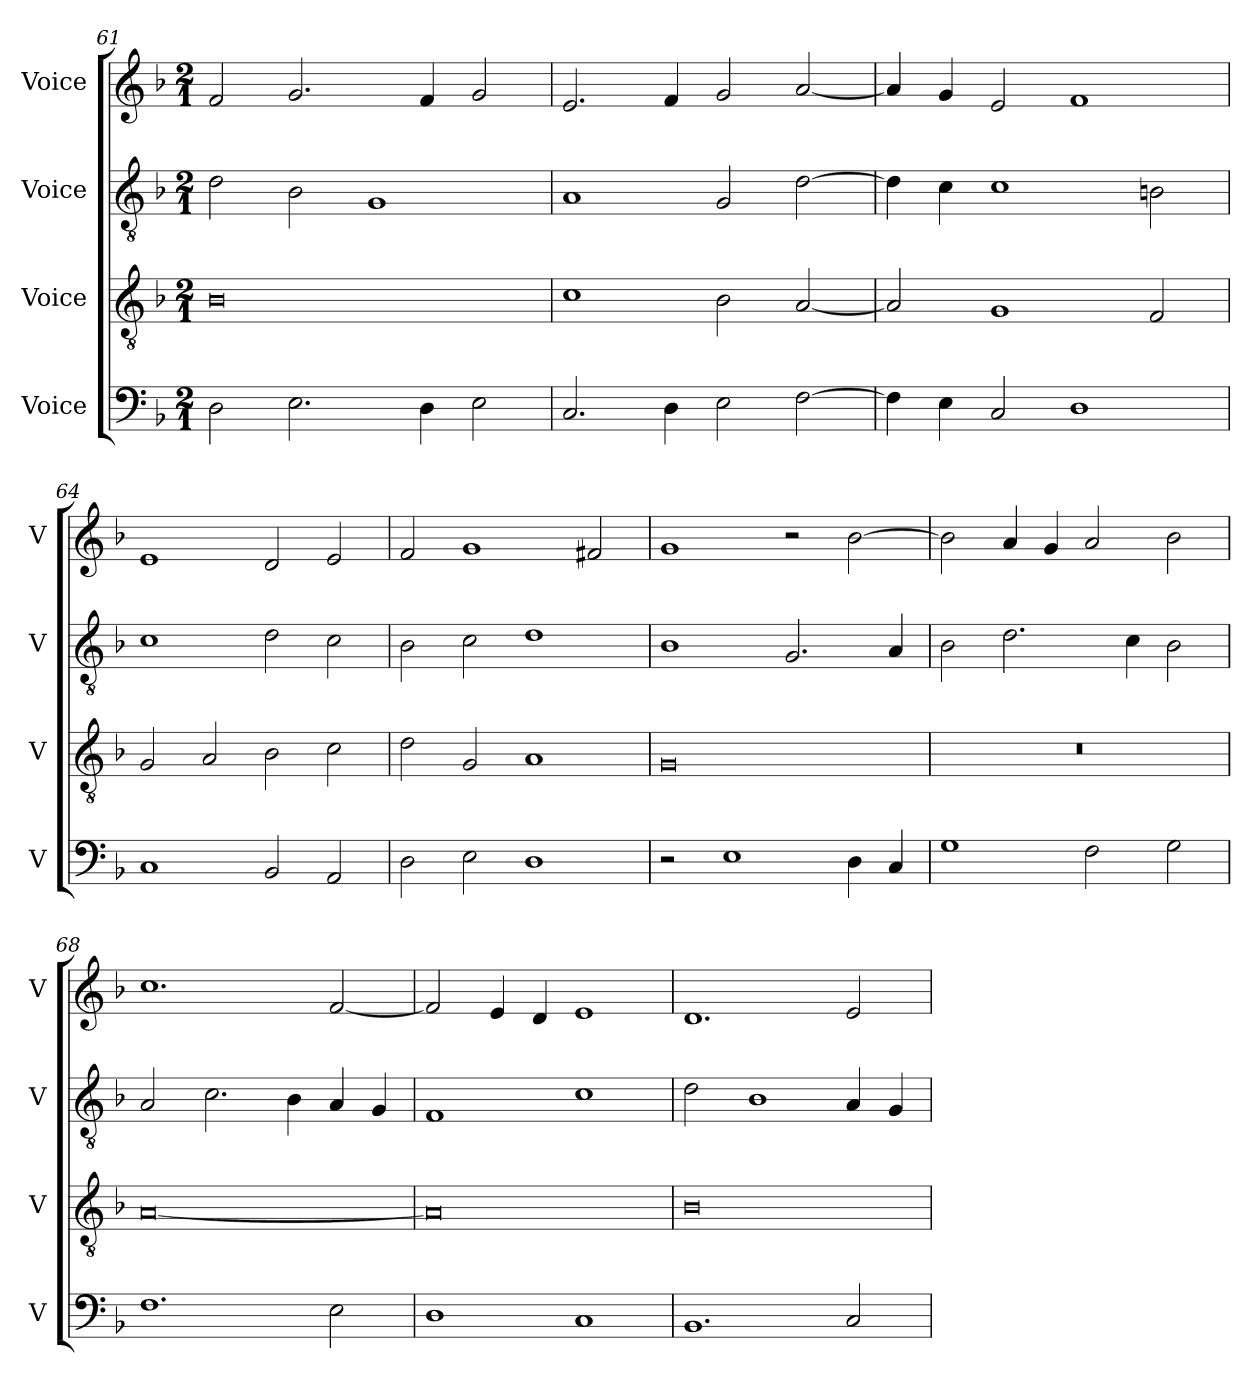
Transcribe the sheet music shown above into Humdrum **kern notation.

**kern	**kern	**kern	**kern
*part4	*part3	*part2	*part1
*staff4	*staff3	*staff2	*staff1
*I"Voice	*I"Voice	*I"Voice	*I"Voice
*I'V	*I'V	*I'V	*I'V
!!LO:LB:g=z
*clefF4	*clefGv2	*clefGv2	*clefG2
*k[b-]	*k[b-]	*k[b-]	*k[b-]
*M2/1	*M2/1	*M2/1	*M2/1
=61	=61	=61	=61
2D\	0B-	2d\	2f/
2.E\	.	2B-\	2.g/
.	.	1G	.
4D\	.	.	4f/
2E\	.	.	2g/
=62	=62	=62	=62
2.C/	1c	1A	2.e/
4D\	.	.	4f/
2E\	2B-\	2G/	2g/
[2F\	[2A/	[2d\	[2a/
=63	=63	=63	=63
4F\]	2A/]	4d\]	4a/]
4E\	.	4c\	4g/
2C/	1G	1c	2e/
1D	.	.	1f
.	2F/	2Bn\	.
=64	=64	=64	=64
1C	2G/	1c	1e
.	2A/	.	.
2BB-/	2B-\	2d\	2d/
2AA/	2c\	2c\	2e/
!!LO:LB:g=z
=65	=65	=65	=65
2D\	2d\	2B-\	2f/
2E\	2G/	2c\	1g
1D	1A	1d	.
.	.	.	2f#X/
=66	=66	=66	=66
2r	0G	1B-	1g
1E	.	.	.
.	.	2.G/	2r
4D\	.	.	[2b-\
4C/	.	4A/	.
=67	=67	=67	=67
1G	0r	2B-\	2b-\]
.	.	2.d\	4a/
.	.	.	4g/
2F\	.	.	2a/
.	.	4c\	.
2G\	.	2B-\	2b-\
=68	=68	=68	=68
1.F	[0A	2A/	1.cc
.	.	2.c\	.
.	.	4B-\	.
2E\	.	4A/	[2f/
.	.	4G/	.
!!LO:PB:g=z
=69	=69	=69	=69
1D	0A]	1F	2f/]
.	.	.	4e/
.	.	.	4d/
1C	.	1c	1e
=70	=70	=70	=70
1.BB-	0B-	2d\	1.d
.	.	1B-	.
2C/	.	4A/	2e/
.	.	4G/	.
=	=	=	=
*-	*-	*-	*-
